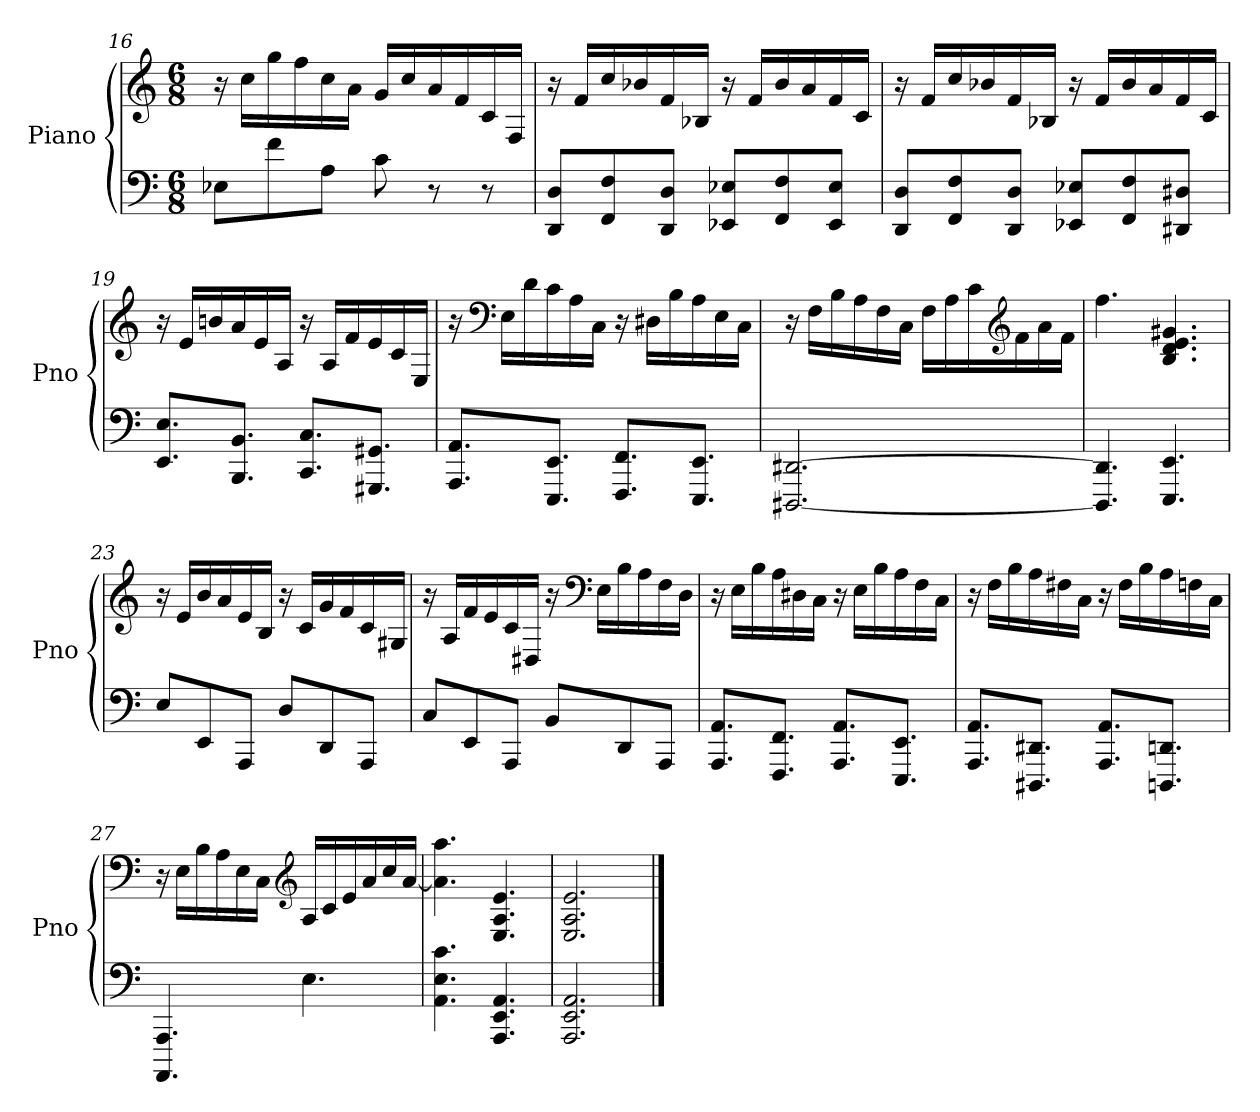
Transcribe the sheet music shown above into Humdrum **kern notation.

**kern	**kern
*part1	*part1
*staff2	*staff1
*I"Piano	*
*I'Pno	*
*clefF4	*clefG2
*k[]	*k[]
*a:	*a:
*M6/8	*M6/8
=16	=16
8E-XL	16r
.	16ccLL
8f	16gg
.	16ff
8AJ	16cc
.	16aJJ
8c	16gLL
.	16cc
8r	16a
.	16f
8r	16c
.	16FJJ
=17	=17
8DD 8DL	16r
.	16fLL
8FF 8F	16cc
.	16b-X
8DD 8DJ	16f
.	16B-XJJ
8EE-X 8E-XL	16r
.	16fLL
8FF 8F	16b-
.	16a
8EE- 8E-J	16f
.	16cJJ
=18	=18
8DD 8DL	16r
.	16fLL
8FF 8F	16cc
.	16b-X
8DD 8DJ	16f
.	16B-XJJ
8EE-X 8E-XL	16r
.	16fLL
8FF 8F	16b-
.	16a
8DD#X 8D#XJ	16f
.	16cJJ
=19	=19
8.EE 8.EL	16r
.	16eLL
.	16bn
8.BBB 8.BBJ	16a
.	16e
.	16AJJ
8.CC 8.CL	16r
.	16ALL
.	16f
8.GGG#X 8.GG#XJ	16e
.	16c
.	16EJJ
=20	=20
8.AAA 8.AAL	16r
*	*clefF4
.	16ELL
.	16d
8.EEE 8.EEJ	16c
.	16A
.	16CJJ
8.FFF 8.FFL	16r
.	16D#XLL
.	16B
8.EEE 8.EEJ	16A
.	16E
.	16CJJ
=21	=21
[2.DDD#X [2.DD#X	16r
.	16FLL
.	16B
.	16A
.	16F
.	16CJJ
.	16FLL
.	16A
.	16c
*	*clefG2
.	16f
.	16a
.	16fJJ
=22	=22
4.DDD#] 4.DD#]	4.ff
4.EEE 4.EE	4.B 4.d 4.e 4.g#X
=23	=23
8EL	16r
.	16eLL
8EE	16b
.	16a
8AAAJ	16e
.	16BJJ
8DL	16r
.	16cLL
8DD	16g
.	16f
8AAAJ	16c
.	16G#XJJ
=24	=24
8CL	16r
.	16ALL
8EE	16f
.	16e
8AAAJ	16c
.	16D#XJJ
8BBL	16r
*	*clefF4
.	16ELL
8DD	16B
.	16A
8AAAJ	16F
.	16D#JJ
=25	=25
8.AAA 8.AAL	16r
.	16ELL
.	16B
8.FFF 8.FFJ	16A
.	16D#X
.	16CJJ
8.AAA 8.AAL	16r
.	16ELL
.	16B
8.EEE 8.EEJ	16A
.	16F
.	16CJJ
=26	=26
8.AAA 8.AAL	16r
.	16FLL
.	16B
8.DDD#X 8.DD#XJ	16A
.	16F#X
.	16CJJ
8.AAA 8.AAL	16r
.	16F#LL
.	16B
8.DDDn 8.DDnJ	16A
.	16Fn
.	16CJJ
=27	=27
4.AAAA 4.AAA	16r
.	16ELL
.	16B
.	16A
.	16E
.	16CJJ
*	*clefG2
4.E	16ALL
.	16c
.	16e
.	16a
.	16cc
.	[16aJJ
=28	=28
4.AA 4.E 4.c	4.a] 4.aa
4.AAA 4.EE 4.AA	4.E 4.A 4.e
=29	=29
2.AAA 2.EE 2.AA	2.E 2.A 2.e
==	==
*-	*-
